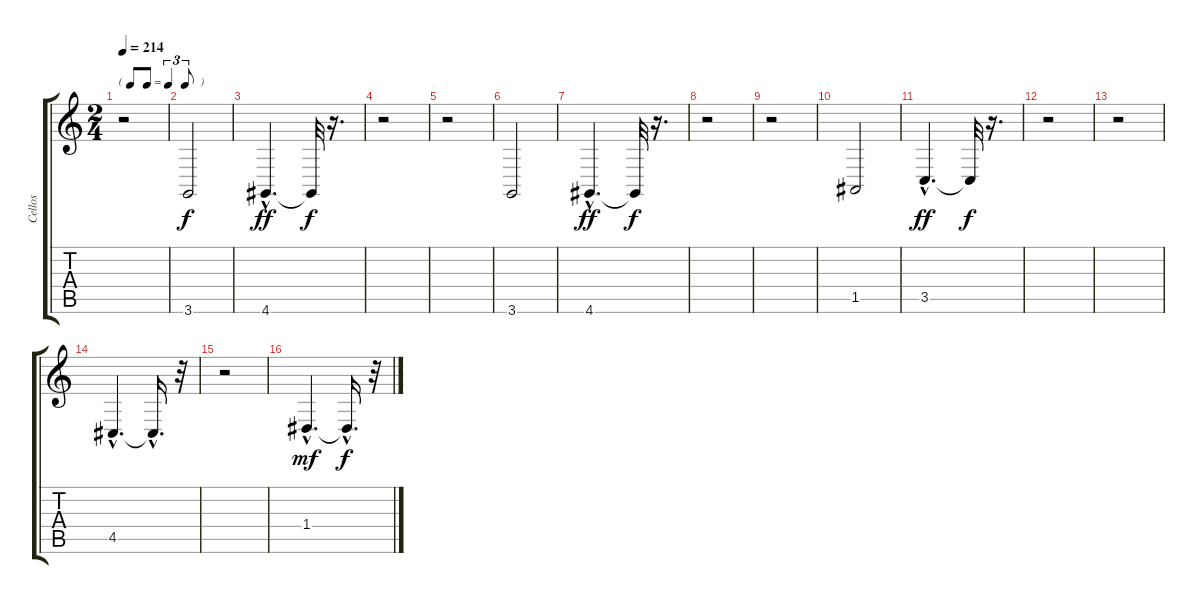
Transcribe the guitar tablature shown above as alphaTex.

\track ("Cellos" "Cellos") {instrument stringensemble1}
\staff {score tabs}
\tuning (E4 B3 G3 D3 A2 E2) {hide}
\ts (2 4)
\tf triplet8th
\tempo 214
\clef g2
\ks c
r.2{dy ff} |
3.6.2{dy f} |
4.6{hac}.4{d dy ff} 4.6{t}.32{dy f} r.16{d} |
r.2 |
r.2 |
3.6.2 |
4.6{hac}.4{d dy ff} 4.6{t}.32{dy f} r.16{d} |
r.2 |
r.2 |
1.5.2 |
3.5{hac}.4{d dy ff} 3.5{t}.32{dy f} r.16{d} |
r.2 |
r.2 |
4.5{hac}.4{d} 4.5{hac t}.16{d} r.32 |
r.2 |
1.4{hac}.4{d dy mf} 1.4{hac t}.16{d dy f} r.32
